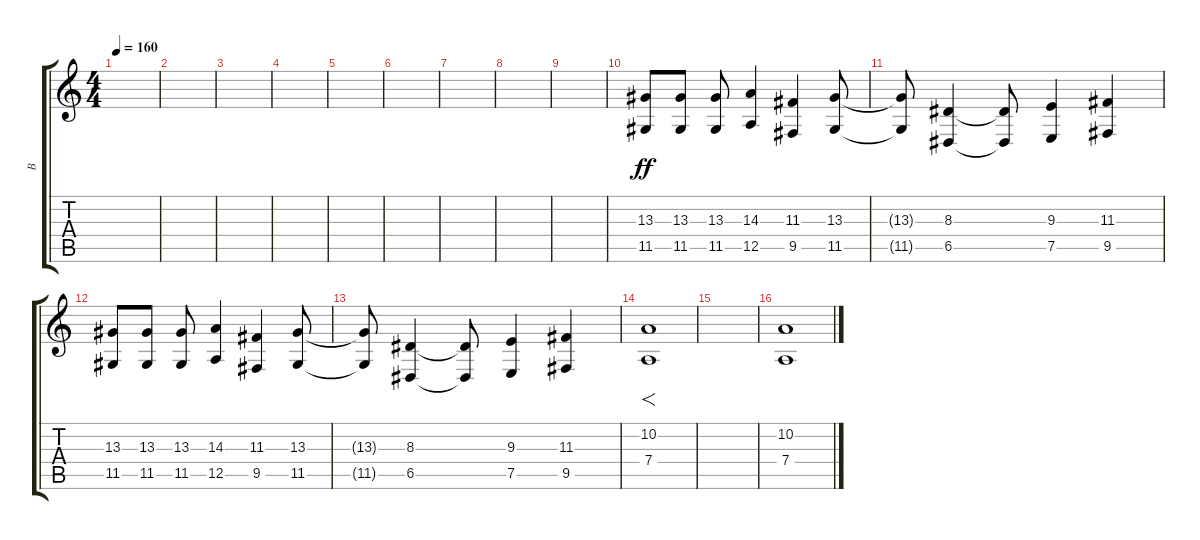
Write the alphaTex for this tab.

\track ("B" "B") {instrument trombone}
\staff {score tabs}
\tuning (E4 B3 G3 D3 A2 E2) {hide}
\ts (4 4)
\tempo 160
\clef g2
\ks c
|
|
|
|
|
|
|
|
|
(13.3 11.5).8{dy ff instrument trombone} (13.3 11.5).8 (13.3 11.5).8 (14.3 12.5).4 (11.3 9.5).4 (13.3 11.5).8 |
(13.3{t} 11.5{t}).8 (8.3 6.5).4 (8.3{t} 6.5{t}).8 (9.3 7.5).4 (11.3 9.5).4 |
(13.3 11.5).8 (13.3 11.5).8 (13.3 11.5).8 (14.3 12.5).4 (11.3 9.5).4 (13.3 11.5).8 |
(13.3{t} 11.5{t}).8 (8.3 6.5).4 (8.3{t} 6.5{t}).8 (9.3 7.5).4 (11.3 9.5).4 |
(10.2 7.4).1{f instrument frenchhorn} |
|
(10.2 7.4).1
